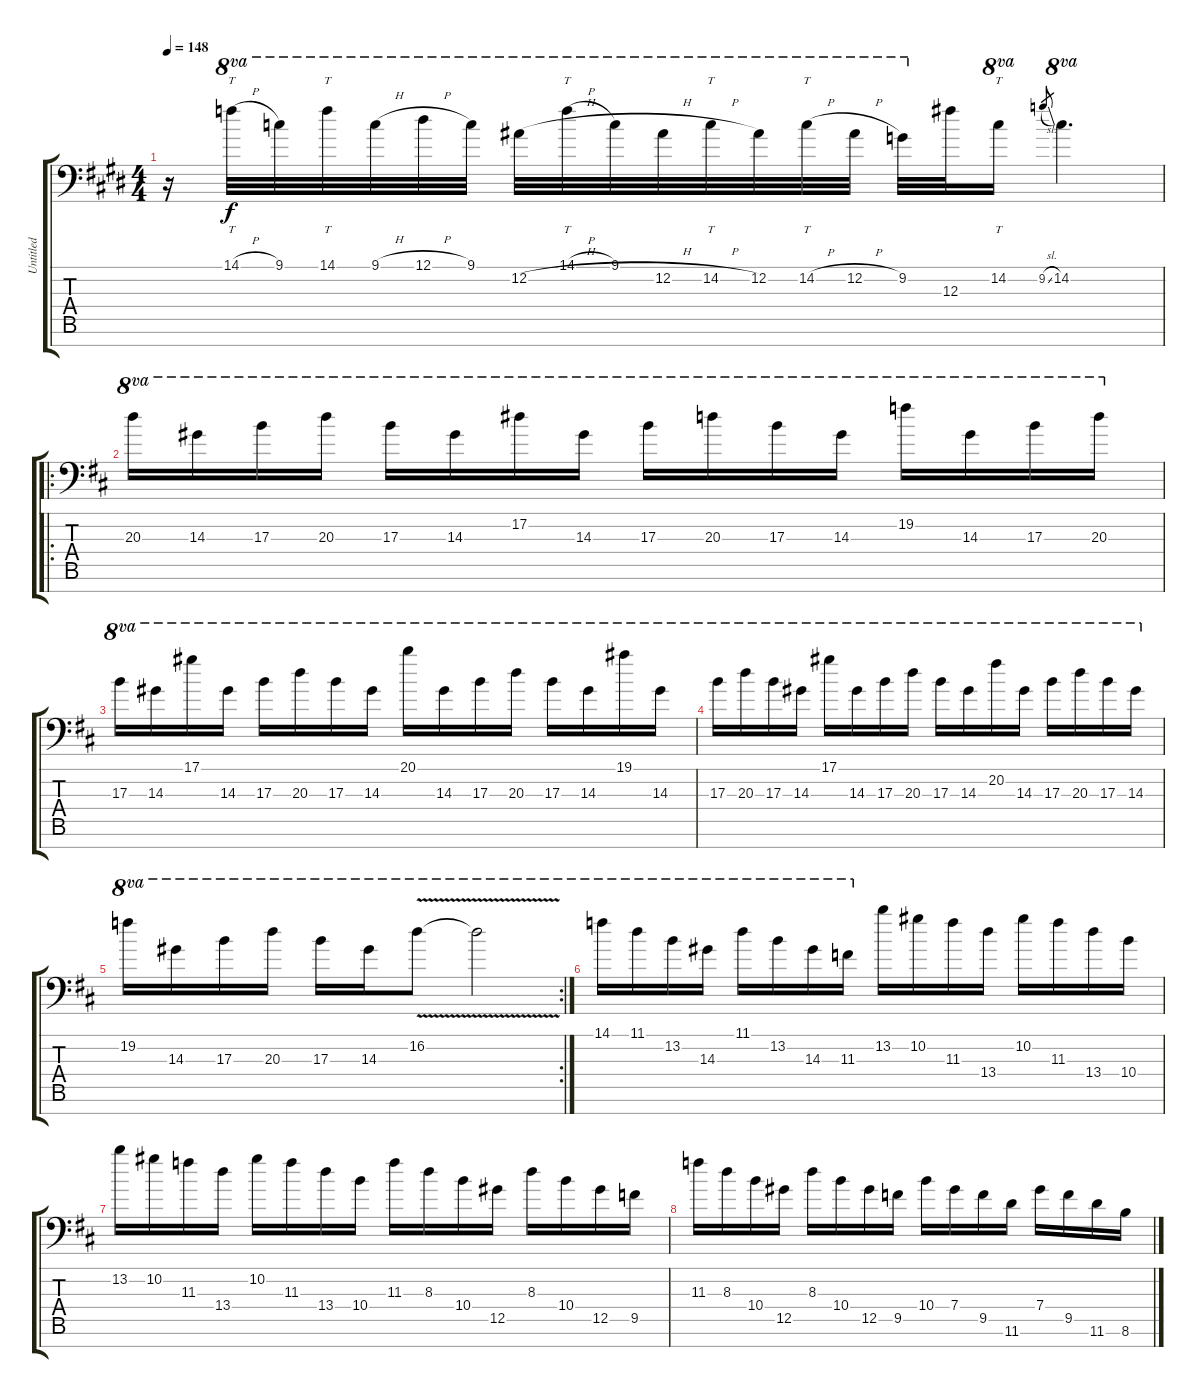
\track ("Untitled" "Untitled") {instrument distortionguitar}
\staff {score tabs}
\tuning (Eb4 Bb3 Gb3 Db3 Ab2 Eb2 Bb1) {hide}
\ts (4 4)
\tempo 148
\clef f4
\ks e
r.16{dy f} 14.1{h}.32{tt ot 8va} 9.1.32{ot 8va} 14.1.32{tt ot 8va} 9.1{h}.32{ot 8va} 12.1{h}.32{ot 8va} 9.1.32{ot 8va} 12.2{h}.32{ot 8va} 14.1{h}.32{tt ot 8va} 9.1.32{ot 8va} 12.2{h}.32{ot 8va} 14.2{h}.32{tt ot 8va} 12.2.32{ot 8va} 14.2{h}.32{tt ot 8va} 12.2{h}.32{ot 8va} 9.2.32{ot 8va} 12.3.32 14.2.16{tt ot 8va} 9.2{sl}.8{gr} 14.2.4{d ot 8va} |
\ro
\ks d
20.3.16{ot 8va} 14.3.16{ot 8va} 17.3.16{ot 8va} 20.3.16{ot 8va} 17.3.16{ot 8va} 14.3.16{ot 8va} 17.2.16{ot 8va} 14.3.16{ot 8va} 17.3.16{ot 8va} 20.3.16{ot 8va} 17.3.16{ot 8va} 14.3.16{ot 8va} 19.2.16{ot 8va} 14.3.16{ot 8va} 17.3.16{ot 8va} 20.3.16{ot 8va} |
17.3.16{ot 8va} 14.3.16{ot 8va} 17.1.16{ot 8va} 14.3.16{ot 8va} 17.3.16{ot 8va} 20.3.16{ot 8va} 17.3.16{ot 8va} 14.3.16{ot 8va} 20.1.16{ot 8va} 14.3.16{ot 8va} 17.3.16{ot 8va} 20.3.16{ot 8va} 17.3.16{ot 8va} 14.3.16{ot 8va} 19.1.16{ot 8va} 14.3.16{ot 8va} |
17.3.16{ot 8va} 20.3.16{ot 8va} 17.3.16{ot 8va} 14.3.16{ot 8va} 17.1.16{ot 8va} 14.3.16{ot 8va} 17.3.16{ot 8va} 20.3.16{ot 8va} 17.3.16{ot 8va} 14.3.16{ot 8va} 20.2.16{ot 8va} 14.3.16{ot 8va} 17.3.16{ot 8va} 20.3.16{ot 8va} 17.3.16{ot 8va} 14.3.16{ot 8va} |
\rc 2
19.2.16{ot 8va} 14.3.16{ot 8va} 17.3.16{ot 8va} 20.3.16{ot 8va} 17.3.16{ot 8va} 14.3.16{ot 8va} 16.2{v}.8{ot 8va} 16.2{v t}.2{ot 8va} |
14.1.16{ot 8va} 11.1.16{ot 8va} 13.2.16{ot 8va} 14.3.16{ot 8va} 11.1.16{ot 8va} 13.2.16{ot 8va} 14.3.16{ot 8va} 11.3.16{ot 8va} 13.2.16 10.2.16 11.3.16 13.4.16 10.2.16 11.3.16 13.4.16 10.4.16 |
13.2.16 10.2.16 11.3.16 13.4.16 10.2.16 11.3.16 13.4.16 10.4.16 11.3.16 8.3.16 10.4.16 12.5.16 8.3.16 10.4.16 12.5.16 9.5.16 |
11.3.16 8.3.16 10.4.16 12.5.16 8.3.16 10.4.16 12.5.16 9.5.16 10.4.16 7.4.16 9.5.16 11.6.16 7.4.16 9.5.16 11.6.16 8.6.16
